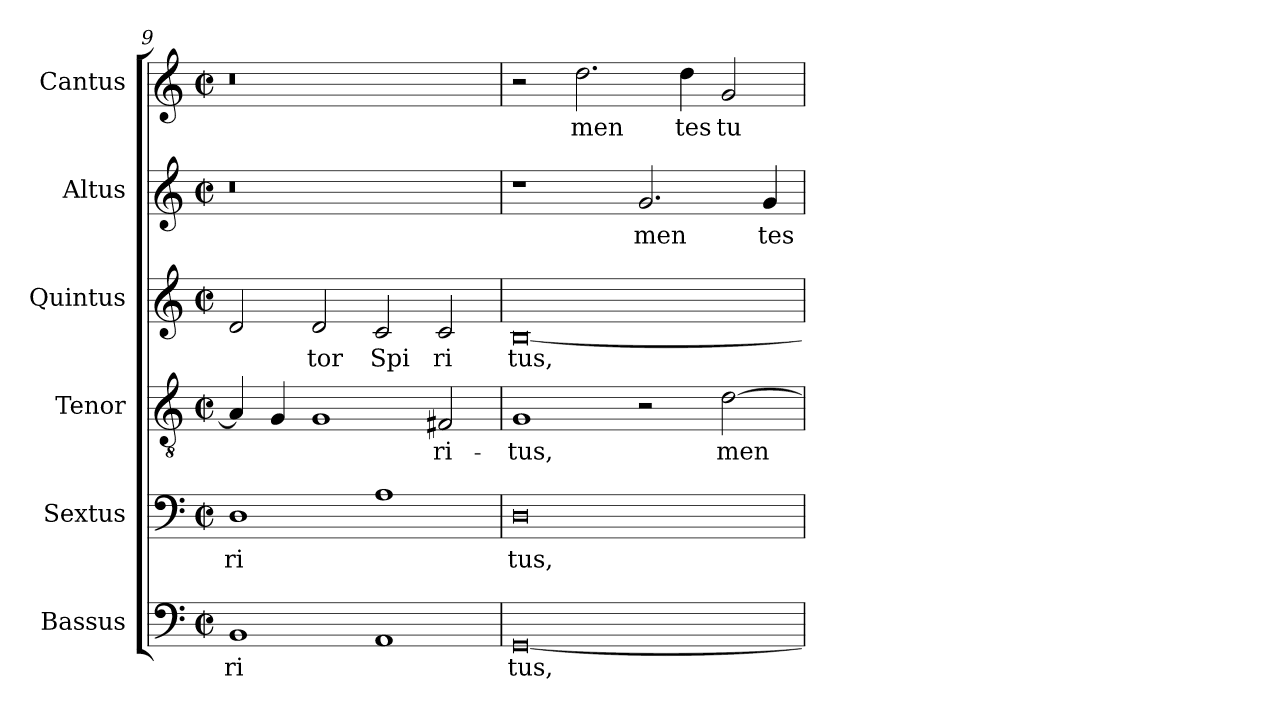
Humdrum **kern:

**kern	**text	**kern	**text	**kern	**text	**kern	**text	**kern	**text	**kern	**text
*part6	*part6	*part5	*part5	*part4	*part4	*part3	*part3	*part2	*part2	*part1	*part1
*staff6	*staff6	*staff5	*staff5	*staff4	*staff4	*staff3	*staff3	*staff2	*staff2	*staff1	*staff1
*I"Bassus	*	*I"Sextus	*	*I"Tenor	*	*I"Quintus	*	*I"Altus	*	*I"Cantus	*
*I'Bassus	*	*I'Sextus	*	*I'Tenor	*	*I'Quintus	*	*I'Altus	*	*I'Cantus	*
*clefF4	*	*clefF4	*	*clefGv2	*	*clefG2	*	*clefG2	*	*clefG2	*
*k[]	*	*k[]	*	*k[]	*	*k[]	*	*k[]	*	*k[]	*
*C:	*	*C:	*	*C:	*	*C:	*	*C:	*	*C:	*
*M2/2	*	*M2/2	*	*M2/2	*	*M2/2	*	*M2/2	*	*M2/2	*
*met(c|)	*	*met(c|)	*	*met(c|)	*	*met(c|)	*	*met(c|)	*	*met(c|)	*
=9	=9	=9	=9	=9	=9	=9	=9	=9	=9	=9	=9
!	!LO:LY:b:cj	!	!LO:LY:b:cj	!	!LO:LY:b:cj	!	!LO:LY:b:cj	!	!	!	!
1BB	-ri-	1D	ri	4A/]	--	2d/	.	0r	.	0r	.
!	!	!	!	!	!LO:LY:b:cj	!	!	!	!	!	!
.	.	.	.	4G/	--	.	.	.	.	.	.
!	!	!	!	!	!LO:LY:b:cj	!	!LO:LY:b:cj	!	!	!	!
.	.	.	.	1G	--	2d/	tor	.	.	.	.
!	!LO:LY:b:cj	!	!LO:LY:b:cj	!	!	!	!LO:LY:b:cj	!	!	!	!
1AA	--	1A	.	.	.	2c/	Spi	.	.	.	.
!	!	!	!	!	!LO:LY:b:cj	!	!LO:LY:b:cj	!	!	!	!
.	.	.	.	2F#/	-ri-	2c/	ri	.	.	.	.
=10	=10	=10	=10	=10	=10	=10	=10	=10	=10	=10	=10
!	!LO:LY:b:cj	!	!LO:LY:b:cj	!	!LO:LY:b:cj	!	!LO:LY:b:cj	!	!	!	!
[<0GG	-tus,	0D	tus,	1G	-tus,	[<0B	tus,	1r	.	2r	.
!	!	!	!	!	!	!	!	!	!	!	!LO:LY:b:cj
.	.	.	.	.	.	.	.	.	.	2.dd\	men
!	!	!	!	!	!	!	!	!	!LO:LY:b:cj	!	!
.	.	.	.	2r	.	.	.	2.g/	men	.	.
!	!	!	!	!	!	!	!	!	!	!	!LO:LY:b:cj
.	.	.	.	.	.	.	.	.	.	4dd\	tes
!	!	!	!	!	!LO:LY:b:cj	!	!	!	!	!	!LO:LY:b:cj
.	.	.	.	[>2d\	men-	.	.	.	.	2g/	tu
!	!	!	!	!	!	!	!	!	!LO:LY:b:cj	!	!
.	.	.	.	.	.	.	.	4g/	tes	.	.
=	=	=	=	=	=	=	=	=	=	=	=
*-	*-	*-	*-	*-	*-	*-	*-	*-	*-	*-	*-
